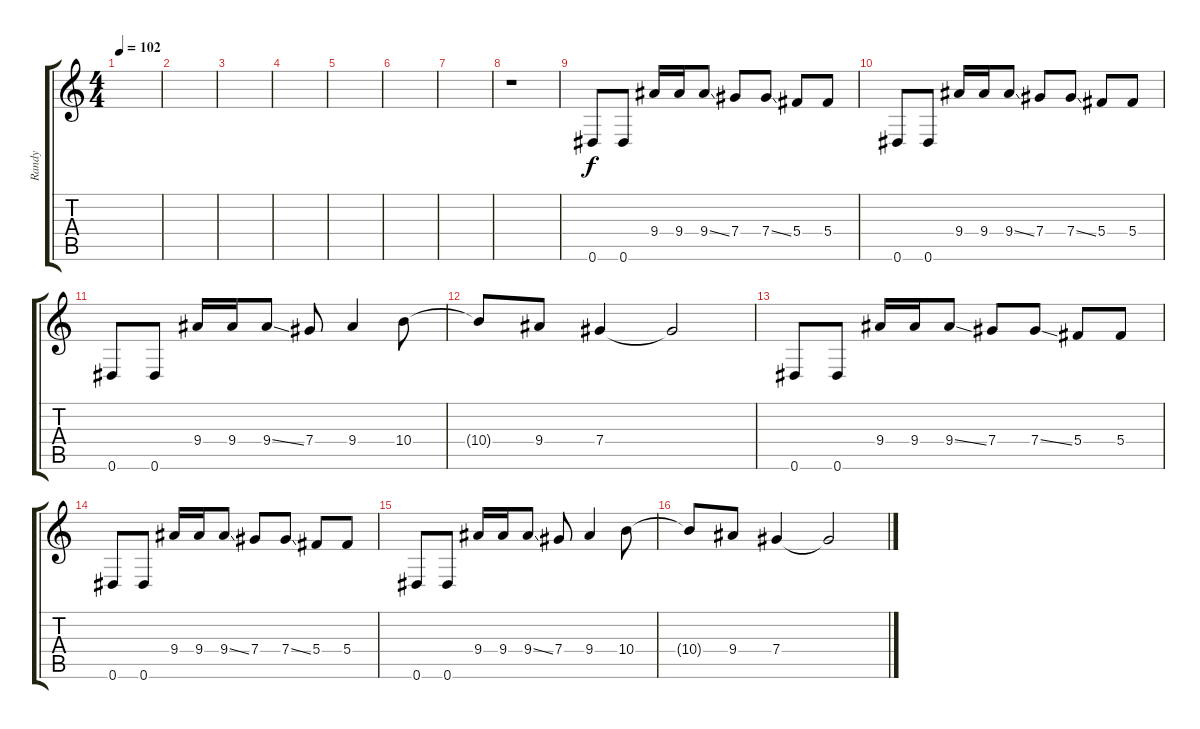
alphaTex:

\track ("Randy" "Randy") {instrument distortionguitar}
\staff {score tabs}
\tuning (Eb4 Bb3 Gb3 Db3 Ab2 Eb2) {hide}
\ts (4 4)
\tempo 102
\tempo 116
\tempo 102
\clef g2
\ks c
|
|
|
|
|
|
|
r.1 |
0.6.8 0.6.8 9.4.16 9.4.16 9.4{ss}.8 7.4.8 7.4{ss}.8 5.4.8 5.4.8 |
0.6.8 0.6.8 9.4.16 9.4.16 9.4{ss}.8 7.4.8 7.4{ss}.8 5.4.8 5.4.8 |
0.6.8 0.6.8 9.4.16 9.4.16 9.4{ss}.8 7.4.8 9.4.4 10.4.8 |
10.4{t}.8 9.4.8 7.4.4 7.4{t}.2 |
0.6.8 0.6.8 9.4.16 9.4.16 9.4{ss}.8 7.4.8 7.4{ss}.8 5.4.8 5.4.8 |
0.6.8 0.6.8 9.4.16 9.4.16 9.4{ss}.8 7.4.8 7.4{ss}.8 5.4.8 5.4.8 |
0.6.8 0.6.8 9.4.16 9.4.16 9.4{ss}.8 7.4.8 9.4.4 10.4.8 |
10.4{t}.8 9.4.8 7.4.4 7.4{t}.2
